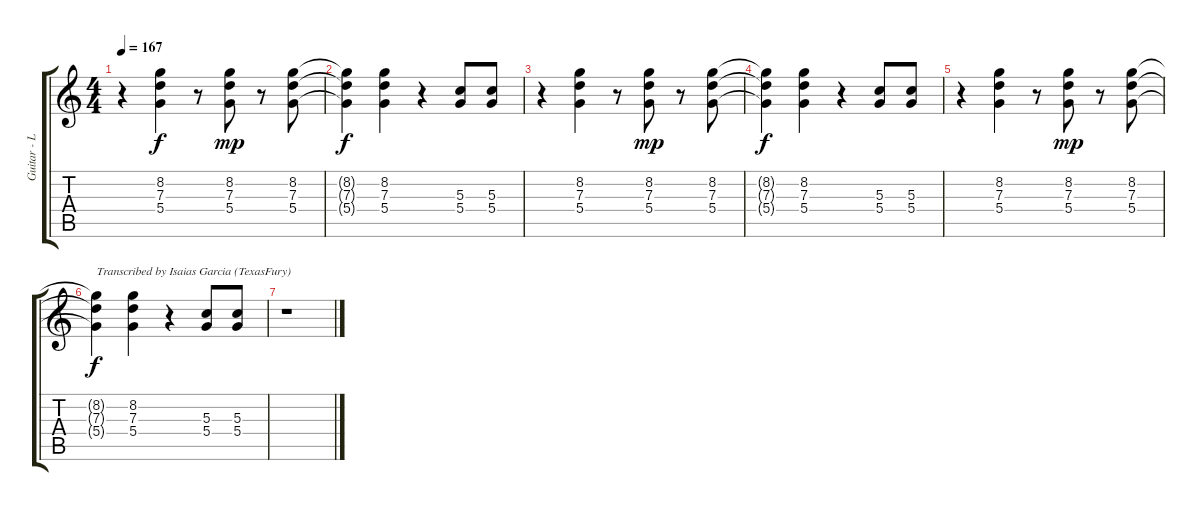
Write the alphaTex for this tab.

\track ("Guitar - Lead 1" "Guitar - L") {instrument distortionguitar}
\staff {score tabs}
\tuning (E4 B3 G3 D3 A2 E2) {hide}
\ts (4 4)
\tempo 167
\clef g2
\ks aminor
r.4{dy f} (8.2 7.3 5.4).4 r.8 (8.2 7.3 5.4).8{dy mp} r.8 (8.2 7.3 5.4).8 |
(8.2{t} 7.3{t} 5.4{t}).4{dy f} (8.2 7.3 5.4).4 r.4 (5.3 5.4).8 (5.3 5.4).8 |
r.4 (8.2 7.3 5.4).4 r.8 (8.2 7.3 5.4).8{dy mp} r.8 (8.2 7.3 5.4).8 |
(8.2{t} 7.3{t} 5.4{t}).4{dy f} (8.2 7.3 5.4).4 r.4 (5.3 5.4).8 (5.3 5.4).8 |
r.4 (8.2 7.3 5.4).4 r.8 (8.2 7.3 5.4).8{dy mp} r.8 (8.2 7.3 5.4).8 |
(8.2{t} 7.3{t} 5.4{t}).4{txt "Transcribed by Isaias Garcia (TexasFury)" dy f} (8.2 7.3 5.4).4 r.4 (5.3 5.4).8 (5.3 5.4).8 |
r.1
